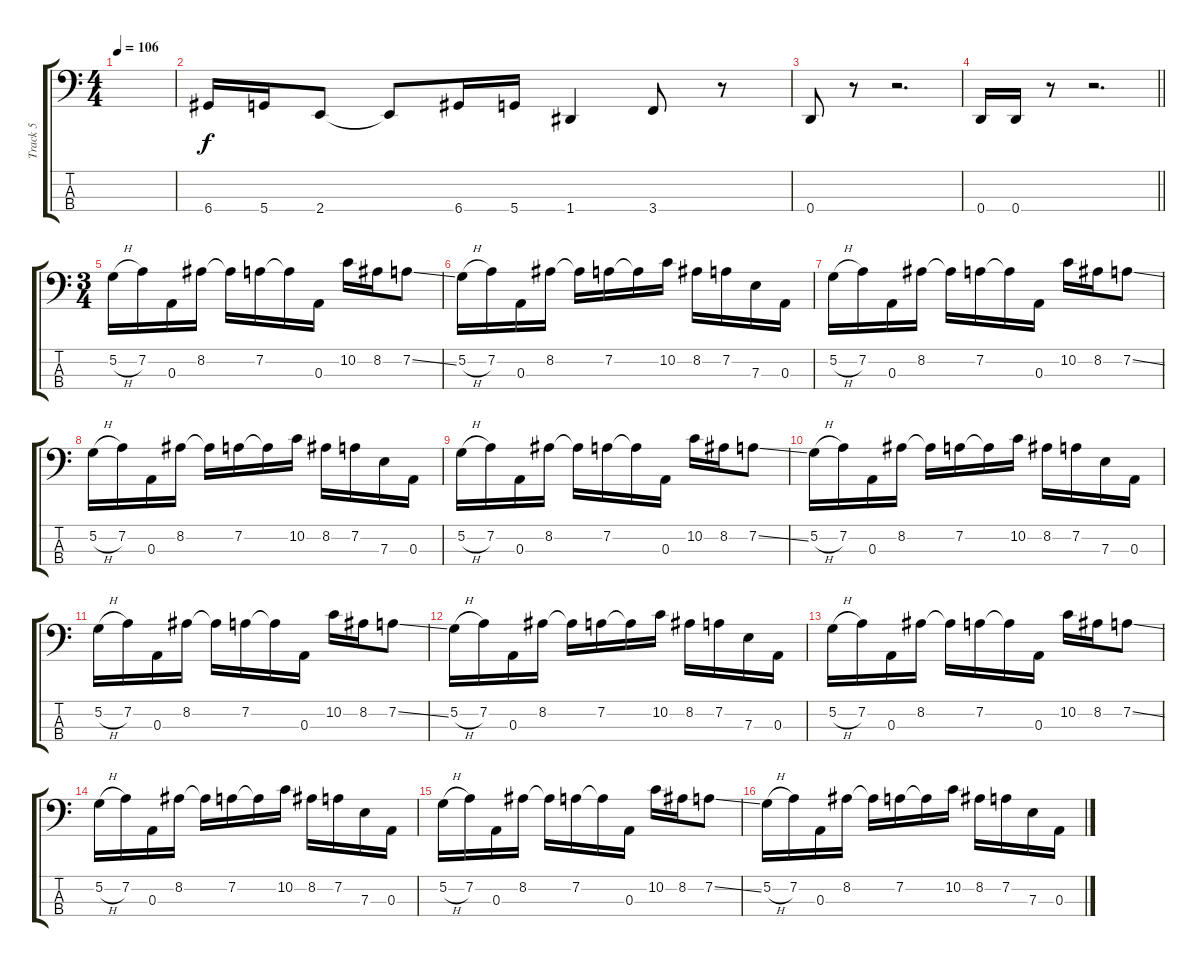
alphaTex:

\track ("Track 5" "Track 5") {instrument electricbassfinger}
\staff {score tabs}
\tuning (G2 D2 A1 D1) {hide}
\ts (4 4)
\tempo 106
\clef f4
\ks c
|
6.4.16 5.4.16 2.4.8 2.4{t}.8 6.4.16 5.4.16 1.4.4 3.4.8 r.8 |
0.4.8 r.8 r.2{d} |
\barLineRight lightlight
0.4.16 0.4.16 r.8 r.2{d} |
\ts (3 4)
\section ("" "")
5.2{h}.16 7.2.16 0.3.16 8.2.16 8.2{t}.16 7.2.16 7.2{t}.16 0.3.16 10.2.16 8.2.16 7.2{ss}.8 |
5.2{h}.16 7.2.16 0.3.16 8.2.16 8.2{t}.16 7.2.16 7.2{t}.16 10.2.16 8.2.16 7.2.16 7.3.16 0.3.16 |
5.2{h}.16 7.2.16 0.3.16 8.2.16 8.2{t}.16 7.2.16 7.2{t}.16 0.3.16 10.2.16 8.2.16 7.2{ss}.8 |
5.2{h}.16 7.2.16 0.3.16 8.2.16 8.2{t}.16 7.2.16 7.2{t}.16 10.2.16 8.2.16 7.2.16 7.3.16 0.3.16 |
5.2{h}.16 7.2.16 0.3.16 8.2.16 8.2{t}.16 7.2.16 7.2{t}.16 0.3.16 10.2.16 8.2.16 7.2{ss}.8 |
5.2{h}.16 7.2.16 0.3.16 8.2.16 8.2{t}.16 7.2.16 7.2{t}.16 10.2.16 8.2.16 7.2.16 7.3.16 0.3.16 |
5.2{h}.16 7.2.16 0.3.16 8.2.16 8.2{t}.16 7.2.16 7.2{t}.16 0.3.16 10.2.16 8.2.16 7.2{ss}.8 |
5.2{h}.16 7.2.16 0.3.16 8.2.16 8.2{t}.16 7.2.16 7.2{t}.16 10.2.16 8.2.16 7.2.16 7.3.16 0.3.16 |
5.2{h}.16 7.2.16 0.3.16 8.2.16 8.2{t}.16 7.2.16 7.2{t}.16 0.3.16 10.2.16 8.2.16 7.2{ss}.8 |
5.2{h}.16 7.2.16 0.3.16 8.2.16 8.2{t}.16 7.2.16 7.2{t}.16 10.2.16 8.2.16 7.2.16 7.3.16 0.3.16 |
5.2{h}.16 7.2.16 0.3.16 8.2.16 8.2{t}.16 7.2.16 7.2{t}.16 0.3.16 10.2.16 8.2.16 7.2{ss}.8 |
5.2{h}.16 7.2.16 0.3.16 8.2.16 8.2{t}.16 7.2.16 7.2{t}.16 10.2.16 8.2.16 7.2.16 7.3.16 0.3.16
